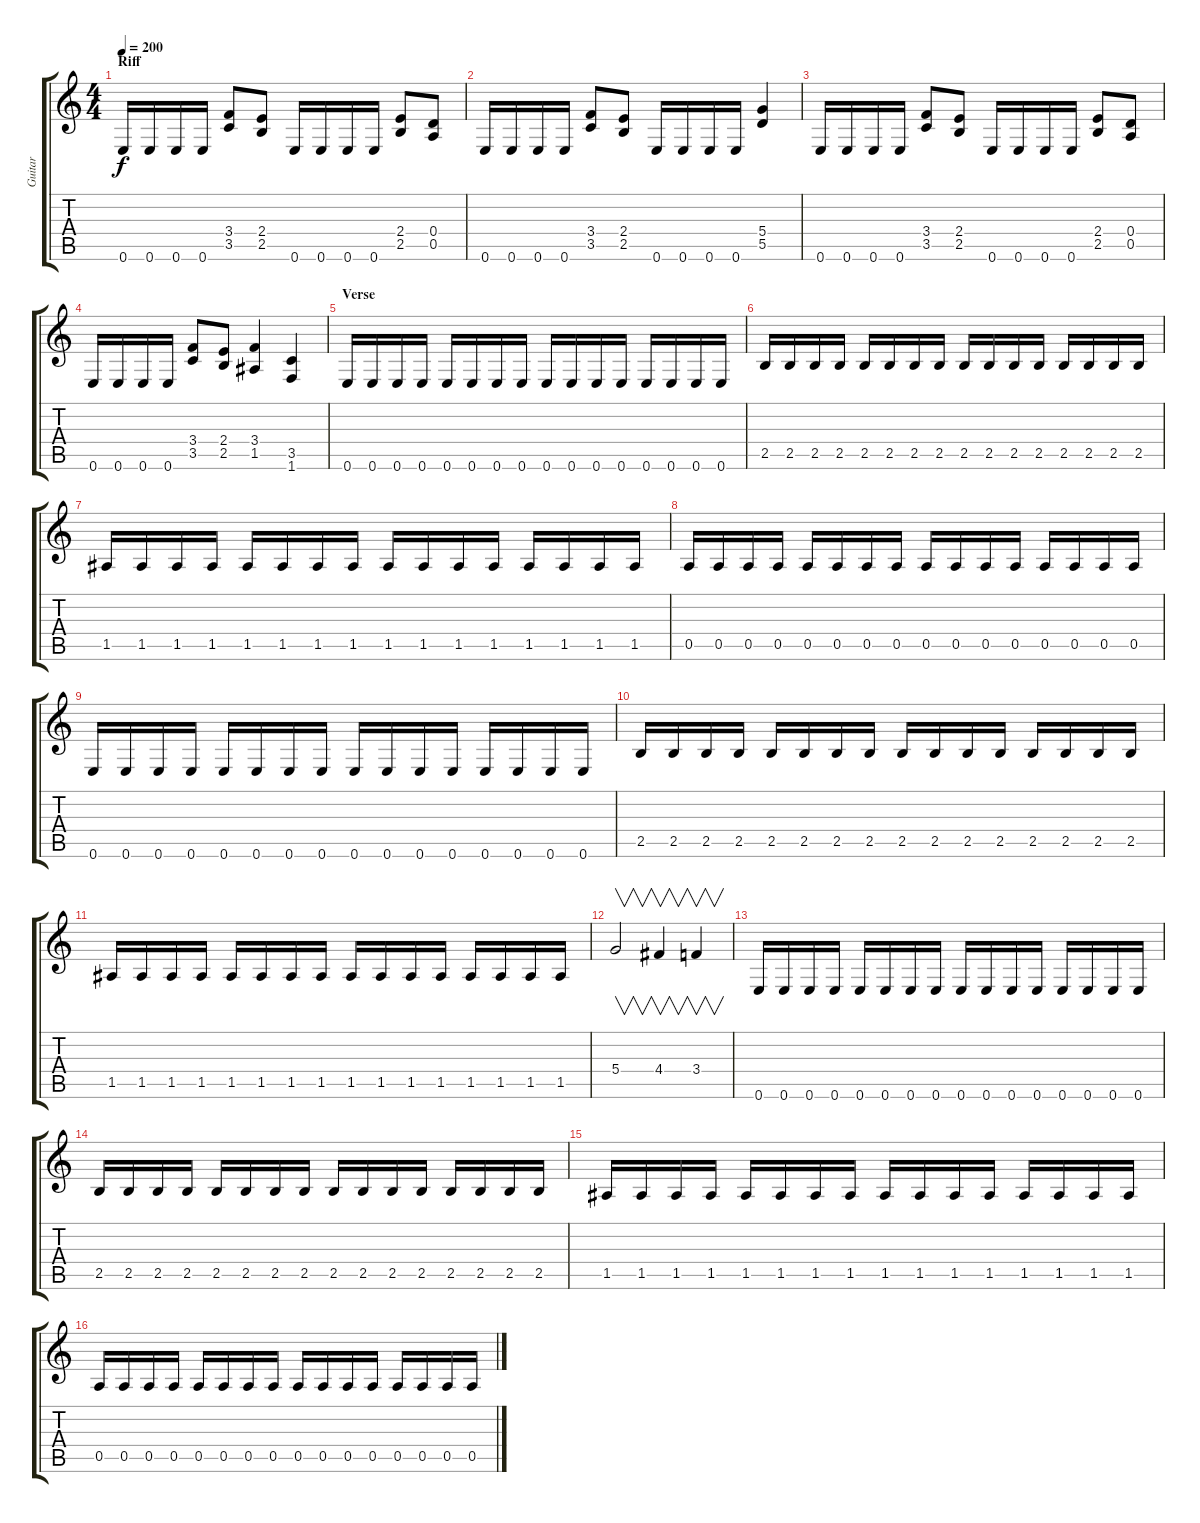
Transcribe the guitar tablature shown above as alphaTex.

\track ("Guitar" "Guitar") {instrument distortionguitar}
\staff {score tabs}
\tuning (E4 B3 G3 D3 A2 E2) {hide}
\ts (4 4)
\section ("" "Riff")
\tempo 200
\clef g2
\ks c
0.6.16{dy f} 0.6.16 0.6.16 0.6.16 (3.4 3.5).8 (2.4 2.5).8 0.6.16 0.6.16 0.6.16 0.6.16 (2.4 2.5).8 (0.4 0.5).8 |
0.6.16 0.6.16 0.6.16 0.6.16 (3.4 3.5).8 (2.4 2.5).8 0.6.16 0.6.16 0.6.16 0.6.16 (5.4 5.5).4 |
0.6.16 0.6.16 0.6.16 0.6.16 (3.4 3.5).8 (2.4 2.5).8 0.6.16 0.6.16 0.6.16 0.6.16 (2.4 2.5).8 (0.4 0.5).8 |
0.6.16 0.6.16 0.6.16 0.6.16 (3.4 3.5).8 (2.4 2.5).8 (3.4 1.5).4 (3.5 1.6).4 |
\section ("" "Verse")
0.6.16 0.6.16 0.6.16 0.6.16 0.6.16 0.6.16 0.6.16 0.6.16 0.6.16 0.6.16 0.6.16 0.6.16 0.6.16 0.6.16 0.6.16 0.6.16 |
2.5.16 2.5.16 2.5.16 2.5.16 2.5.16 2.5.16 2.5.16 2.5.16 2.5.16 2.5.16 2.5.16 2.5.16 2.5.16 2.5.16 2.5.16 2.5.16 |
1.5.16 1.5.16 1.5.16 1.5.16 1.5.16 1.5.16 1.5.16 1.5.16 1.5.16 1.5.16 1.5.16 1.5.16 1.5.16 1.5.16 1.5.16 1.5.16 |
0.5.16 0.5.16 0.5.16 0.5.16 0.5.16 0.5.16 0.5.16 0.5.16 0.5.16 0.5.16 0.5.16 0.5.16 0.5.16 0.5.16 0.5.16 0.5.16 |
0.6.16 0.6.16 0.6.16 0.6.16 0.6.16 0.6.16 0.6.16 0.6.16 0.6.16 0.6.16 0.6.16 0.6.16 0.6.16 0.6.16 0.6.16 0.6.16 |
2.5.16 2.5.16 2.5.16 2.5.16 2.5.16 2.5.16 2.5.16 2.5.16 2.5.16 2.5.16 2.5.16 2.5.16 2.5.16 2.5.16 2.5.16 2.5.16 |
1.5.16 1.5.16 1.5.16 1.5.16 1.5.16 1.5.16 1.5.16 1.5.16 1.5.16 1.5.16 1.5.16 1.5.16 1.5.16 1.5.16 1.5.16 1.5.16 |
5.4.2{v} 4.4.4{v} 3.4.4{v} |
\section ("" "")
0.6.16 0.6.16 0.6.16 0.6.16 0.6.16 0.6.16 0.6.16 0.6.16 0.6.16 0.6.16 0.6.16 0.6.16 0.6.16 0.6.16 0.6.16 0.6.16 |
2.5.16 2.5.16 2.5.16 2.5.16 2.5.16 2.5.16 2.5.16 2.5.16 2.5.16 2.5.16 2.5.16 2.5.16 2.5.16 2.5.16 2.5.16 2.5.16 |
1.5.16 1.5.16 1.5.16 1.5.16 1.5.16 1.5.16 1.5.16 1.5.16 1.5.16 1.5.16 1.5.16 1.5.16 1.5.16 1.5.16 1.5.16 1.5.16 |
0.5.16 0.5.16 0.5.16 0.5.16 0.5.16 0.5.16 0.5.16 0.5.16 0.5.16 0.5.16 0.5.16 0.5.16 0.5.16 0.5.16 0.5.16 0.5.16
